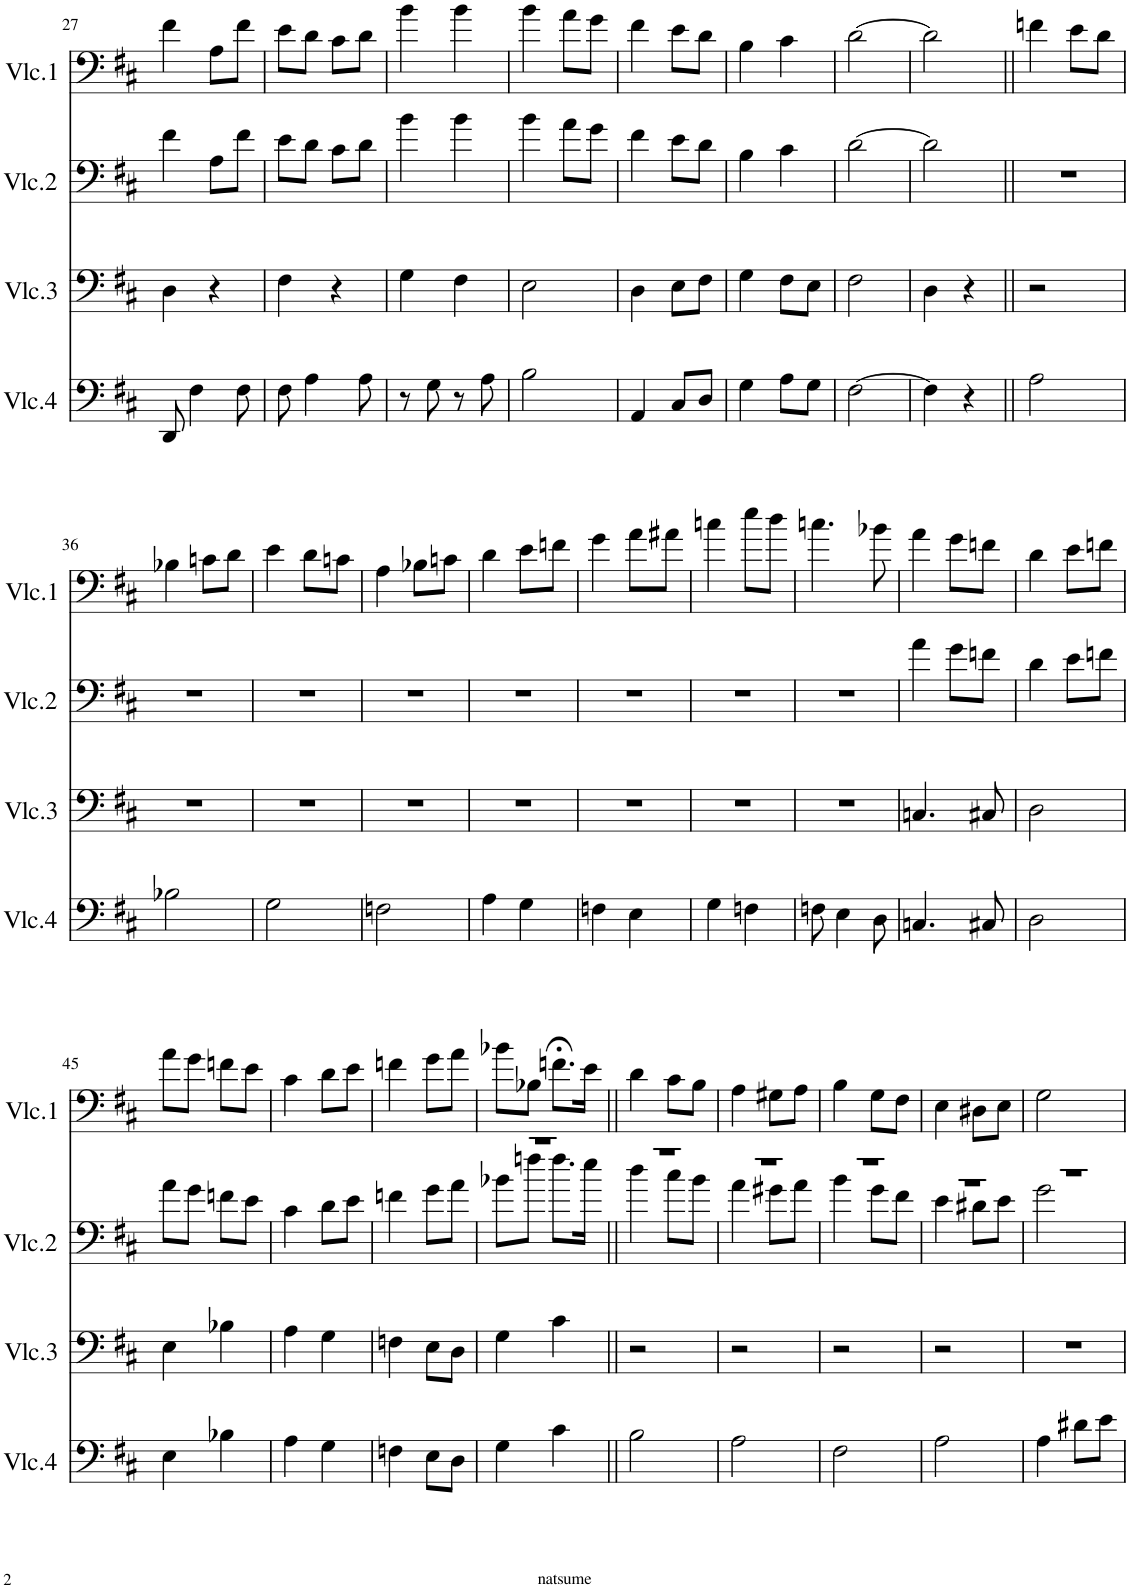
**kern	**kern	**kern	**kern
*part4	*part3	*part2	*part1
*staff4	*staff3	*staff2	*staff1
*I"Violoncello4	*I"Violoncello3	*I"Violoncello2	*I"Violoncello1
*I'Vlc.4	*I'Vlc.3	*I'Vlc.2	*I'Vlc.1
!!LO:PB:g=z
*clefF4	*clefF4	*clefF4	*clefF4
*k[f#c#]	*k[f#c#]	*k[f#c#]	*k[f#c#]
*M2/4	*M2/4	*M2/4	*M2/4
=27	=27	=27	=27
8DD/	4D\	4f#\	4f#\
4F#\	.	.	.
.	4r	8A\L	8A\L
8F#\	.	8f#\J	8f#\J
=28	=28	=28	=28
8F#\	4F#\	8e\L	8e\L
4A\	.	8d\J	8d\J
.	4r	8c#\L	8c#\L
8A\	.	8d\J	8d\J
=29	=29	=29	=29
8r	4G\	4b\	4b\
8G\	.	.	.
8r	4F#\	4b\	4b\
8A\	.	.	.
=30	=30	=30	=30
2B\	2E\	4b\	4b\
.	.	8a\L	8a\L
.	.	8g\J	8g\J
=31	=31	=31	=31
4AA/	4D\	4f#\	4f#\
8C#/L	8E\L	8e\L	8e\L
8D/J	8F#\J	8d\J	8d\J
=32	=32	=32	=32
4G\	4G\	4B\	4B\
8A\L	8F#\L	4c#\	4c#\
8G\J	8E\J	.	.
=33	=33	=33	=33
[2F#\	2F#\	[2d\	[2d\
=34	=34	=34	=34
4F#\]	4D\	2d\]	2d\]
4r	4r	.	.
=35||	=35||	=35||	=35||
2A\	2r	2r	4fn\
.	.	.	8e\L
.	.	.	8d\J
!!LO:LB:g=z
=36	=36	=36	=36
2B-X\	2r	2r	4B-X\
.	.	.	8cn\L
.	.	.	8d\J
=37	=37	=37	=37
2G\	2r	2r	4e\
.	.	.	8d\L
.	.	.	8cn\J
=38	=38	=38	=38
2Fn\	2r	2r	4A\
.	.	.	8B-X\L
.	.	.	8cn\J
=39	=39	=39	=39
4A\	2r	2r	4d\
4G\	.	.	8e\L
.	.	.	8fn\J
=40	=40	=40	=40
4Fn\	2r	2r	4g\
4E\	.	.	8a\L
.	.	.	8a#X\J
=41	=41	=41	=41
4G\	2r	2r	4ccn\
4Fn\	.	.	8ee\L
.	.	.	8dd\J
=42	=42	=42	=42
8Fn\	2r	2r	4.ccn\
4E\	.	.	.
8D\	.	.	8b-X\
=43	=43	=43	=43
4.Cn/	4.Cn/	4a\	4a\
.	.	8g\L	8g\L
8C#X/	8C#X/	8fn\J	8fn\J
=44	=44	=44	=44
2D\	2D\	4d\	4d\
.	.	8e\L	8e\L
.	.	8fn\J	8fn\J
!!LO:LB:g=z
=45	=45	=45	=45
4E\	4E\	8a\L	8a\L
.	.	8g\J	8g\J
4B-X\	4B-X\	8fn\L	8fn\L
.	.	8e\J	8e\J
=46	=46	=46	=46
4A\	4A\	4c#\	4c#\
4G\	4G\	8d\L	8d\L
.	.	8e\J	8e\J
=47	=47	=47	=47
4Fn\	4Fn\	4fn\	4fn\
8E\L	8E\L	8g\L	8g\L
8D\J	8D\J	8a\J	8a\J
=48	=48	=48	=48
*	*	*^	*
4G\	4G\	2r	8b-X\L	8b-X\L
.	.	.	8ffn\J	8B-X\J
4c#\	4c#\	.	8.ff\L	8.fn;<\L
.	.	.	16ee\Jk	16e\Jk
=49||	=49||	=49||	=49||	=49||
2B\	2r	2r	4dd\	4d\
.	.	.	8cc#\L	8c#\L
.	.	.	8b\J	8B\J
=50	=50	=50	=50	=50
2A\	2r	2r	4a\	4A\
.	.	.	8g#X\L	8G#X\L
.	.	.	8a\J	8A\J
=51	=51	=51	=51	=51
2F#\	2r	2r	4b\	4B\
.	.	.	8g\L	8G\L
.	.	.	8f#\J	8F#\J
=52	=52	=52	=52	=52
2A\	2r	2r	4e\	4E\
.	.	.	8d#X\L	8D#X\L
.	.	.	8e\J	8E\J
=53	=53	=53	=53	=53
4A\	2r	2r	2g\	2G\
8d#X\L	.	.	.	.
8e\J	.	.	.	.
*	*	*v	*v	*
=	=	=	=
*-	*-	*-	*-
